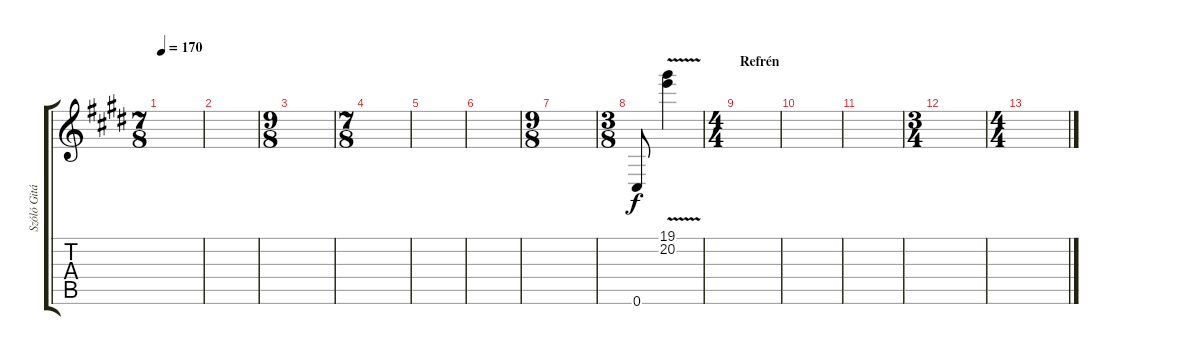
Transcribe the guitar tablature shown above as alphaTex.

\track ("Szóló Gitár" "Szóló Gitá") {instrument overdrivenguitar}
\staff {score tabs}
\tuning (Db4 Ab3 E3 B2 Gb2 Db2) {hide}
\ts (7 8)
\tempo 170
\clef g2
\ks c#minor
|
|
\ts (9 8)
|
\ts (7 8)
|
|
|
\ts (9 8)
|
\ts (3 8)
0.6.8 (19.1{v} 20.2).4 |
\ts (4 4)
\section ("" "Refrén")
|
|
|
\ts (3 4)
|
\ts (4 4)
